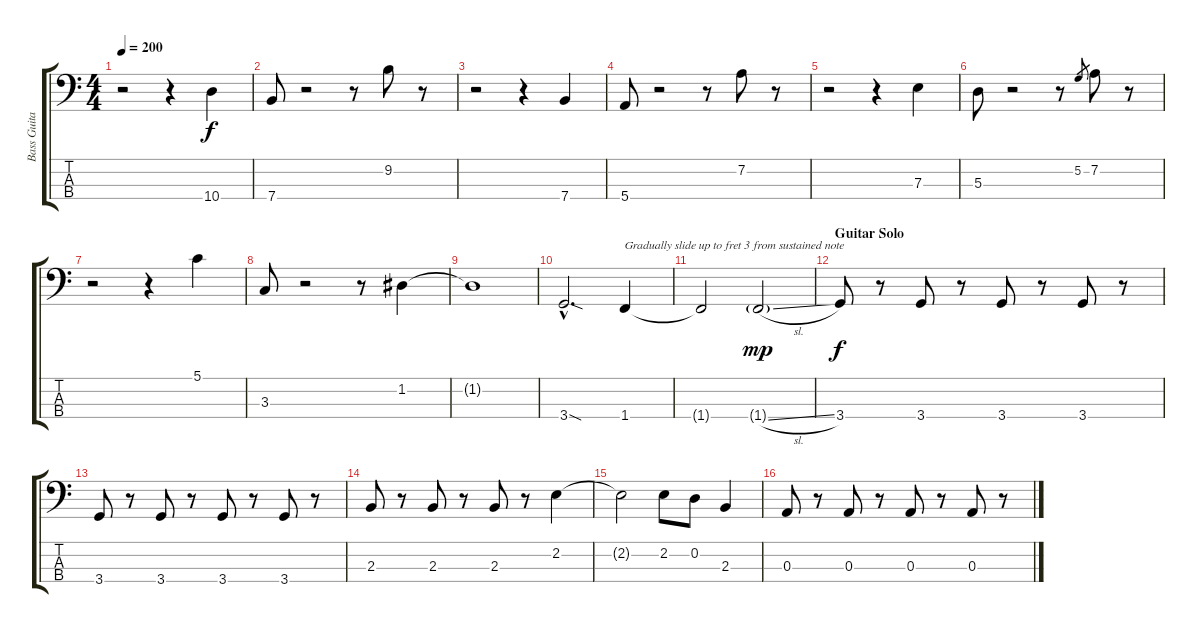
\track ("Bass Guitar" "Bass Guita") {instrument electricbassfinger}
\staff {score tabs}
\tuning (G2 D2 A1 E1) {hide}
\ts (4 4)
\tempo 200
\clef f4
\ks c
r.2{dy f} r.4 10.4.4 |
7.4.8 r.2 r.8 9.2.8 r.8 |
r.2 r.4 7.4.4 |
5.4.8 r.2 r.8 7.2.8 r.8 |
r.2 r.4 7.3.4 |
5.3.8 r.2 r.8 5.2.8{gr} 7.2.8 r.8 |
r.2 r.4 5.1.4 |
3.3.8 r.2 r.8 1.2.4 |
1.2{t}.1 |
3.4{sod hac}.2{d} 1.4.4{txt "Gradually slide up to fret 3 from sustained note"} |
1.4{t}.2 1.4{sl g}.2{dy mp} |
\section ("" "Guitar Solo")
3.4.8{dy f} r.8 3.4.8 r.8 3.4.8 r.8 3.4.8 r.8 |
3.4.8 r.8 3.4.8 r.8 3.4.8 r.8 3.4.8 r.8 |
2.3.8 r.8 2.3.8 r.8 2.3.8 r.8 2.2.4 |
2.2{t}.2 2.2.8 0.2.8 2.3.4 |
0.3.8 r.8 0.3.8 r.8 0.3.8 r.8 0.3.8 r.8
